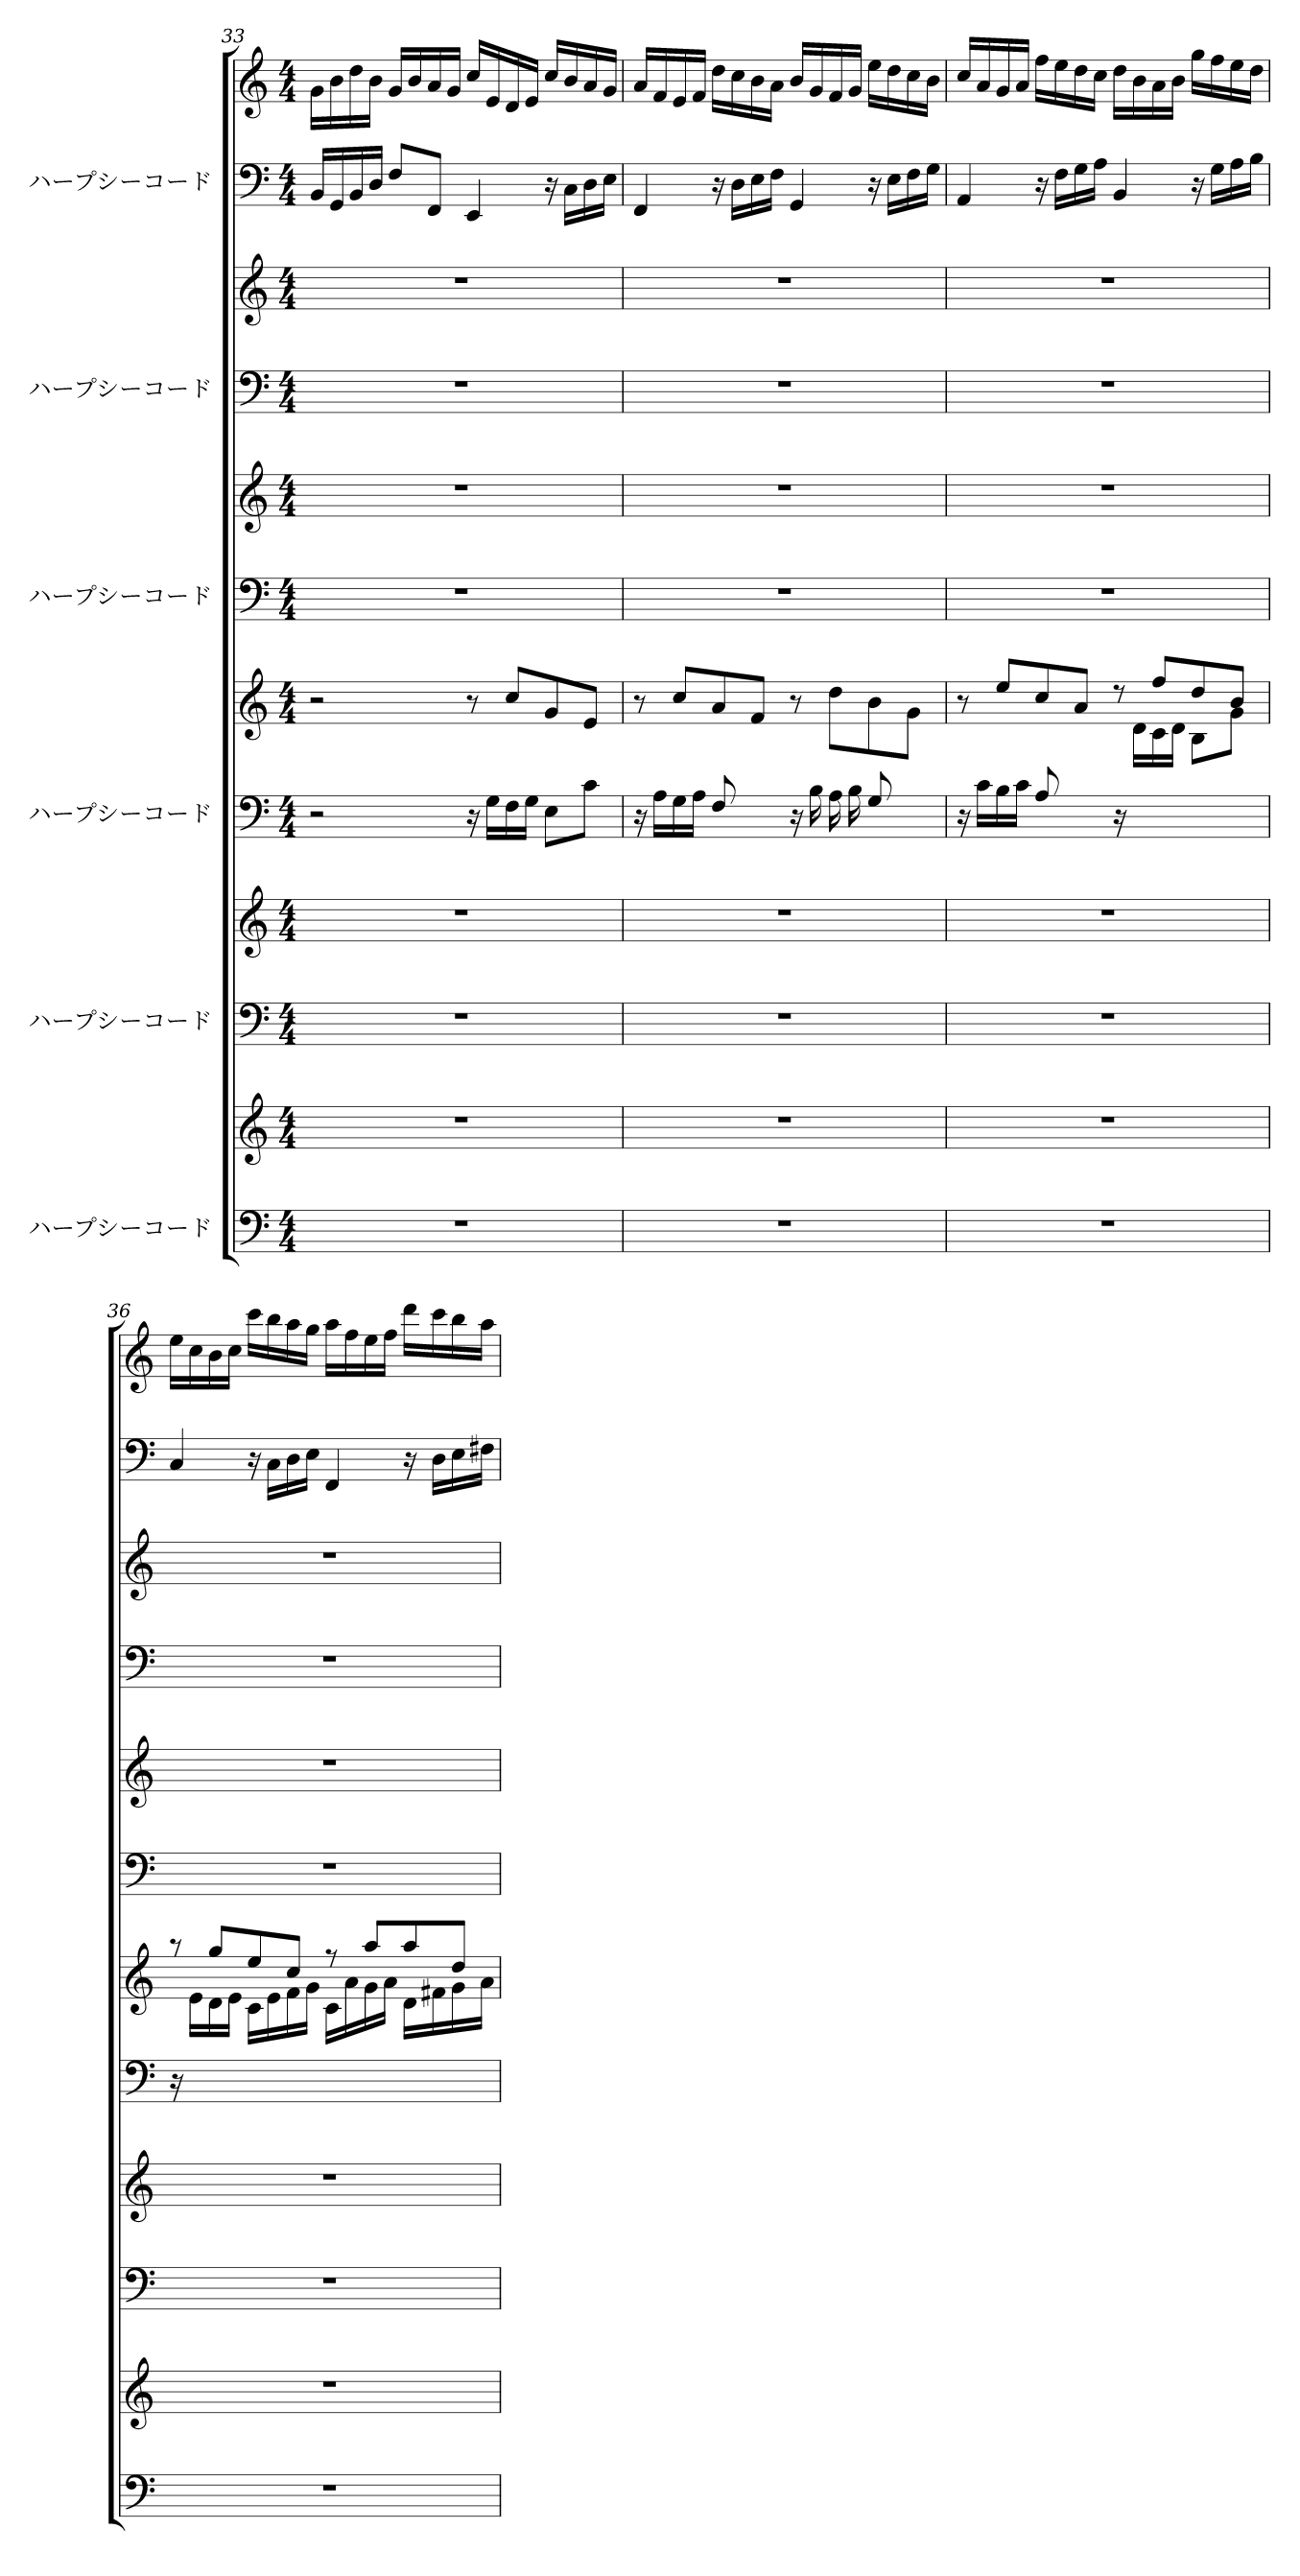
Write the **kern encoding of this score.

**kern	**kern	**kern	**kern	**kern	**kern	**kern	**kern	**kern	**kern	**kern	**kern
*part6	*part6	*part5	*part5	*part4	*part4	*part3	*part3	*part2	*part2	*part1	*part1
*staff12	*staff11	*staff10	*staff9	*staff8	*staff7	*staff6	*staff5	*staff4	*staff3	*staff2	*staff1
*I"ハープシーコード	*	*I"ハープシーコード	*	*I"ハープシーコード	*	*I"ハープシーコード	*	*I"ハープシーコード	*	*I"ハープシーコード	*
!!LO:PB:g=z
*clefF4	*clefG2	*clefF4	*clefG2	*clefF4	*clefG2	*clefF4	*clefG2	*clefF4	*clefG2	*clefF4	*clefG2
*k[]	*k[]	*k[]	*k[]	*k[]	*k[]	*k[]	*k[]	*k[]	*k[]	*k[]	*k[]
*M4/4	*M4/4	*M4/4	*M4/4	*M4/4	*M4/4	*M4/4	*M4/4	*M4/4	*M4/4	*M4/4	*M4/4
=33	=33	=33	=33	=33	=33	=33	=33	=33	=33	=33	=33
1r	1r	1r	1r	2r	2r	1r	1r	1r	1r	16BB/LL	16g\LL
.	.	.	.	.	.	.	.	.	.	16GG/	16b\
.	.	.	.	.	.	.	.	.	.	16BB/	16dd\
.	.	.	.	.	.	.	.	.	.	16D/JJ	16b\JJ
.	.	.	.	.	.	.	.	.	.	8F/L	16g/LL
.	.	.	.	.	.	.	.	.	.	.	16b/
.	.	.	.	.	.	.	.	.	.	8FF/J	16a/
.	.	.	.	.	.	.	.	.	.	.	16g/JJ
.	.	.	.	16r	8r	.	.	.	.	4EE/	16cc/LL
.	.	.	.	16G\LL	.	.	.	.	.	.	16e/
.	.	.	.	16F\	8cc/L	.	.	.	.	.	16d/
.	.	.	.	16G\JJ	.	.	.	.	.	.	16e/JJ
.	.	.	.	8E\L	8g/	.	.	.	.	16r	16cc/LL
.	.	.	.	.	.	.	.	.	.	16C\LL	16b/
.	.	.	.	8c\J	8e/J	.	.	.	.	16D\	16a/
.	.	.	.	.	.	.	.	.	.	16E\JJ	16g/JJ
=34	=34	=34	=34	=34	=34	=34	=34	=34	=34	=34	=34
*	*	*	*	*	*^	*	*	*	*	*	*
1r	1r	1r	1r	16r	8r	4.ryy	1r	1r	1r	1r	4FF/	16a/LL
.	.	.	.	16A\LL	.	.	.	.	.	.	.	16f/
.	.	.	.	16G\	8cc/L	.	.	.	.	.	.	16e/
.	.	.	.	16A\JJ	.	.	.	.	.	.	.	16f/JJ
.	.	.	.	8F/L	8a/	.	.	.	.	.	16r	16dd\LL
.	.	.	.	.	.	.	.	.	.	.	16D\LL	16cc\
.	.	.	.	8ryy	8f/J	8d\J	.	.	.	.	16E\	16b\
.	.	.	.	.	.	.	.	.	.	.	16F\JJ	16a\JJ
.	.	.	.	16r	8r	4.ryy	.	.	.	.	4GG/	16b/LL
.	.	.	.	16B\LL	.	.	.	.	.	.	.	16g/
.	.	.	.	16A\	8dd\L	.	.	.	.	.	.	16f/
.	.	.	.	16B\JJ	.	.	.	.	.	.	.	16g/JJ
.	.	.	.	8G/L	8b\	.	.	.	.	.	16r	16ee\LL
.	.	.	.	.	.	.	.	.	.	.	16E\LL	16dd\
.	.	.	.	8ryy	8g\J	8e\J	.	.	.	.	16F\	16cc\
.	.	.	.	.	.	.	.	.	.	.	16G\JJ	16b\JJ
!!LO:PB:g=z
=35	=35	=35	=35	=35	=35	=35	=35	=35	=35	=35	=35	=35
1r	1r	1r	1r	16r	8r	4.ryy	1r	1r	1r	1r	4AA/	16cc/LL
.	.	.	.	16c\LL	.	.	.	.	.	.	.	16a/
.	.	.	.	16B\	8ee/L	.	.	.	.	.	.	16g/
.	.	.	.	16c\JJ	.	.	.	.	.	.	.	16a/JJ
.	.	.	.	8A/L	8cc/	.	.	.	.	.	16r	16ff\LL
.	.	.	.	.	.	.	.	.	.	.	16F\LL	16ee\
.	.	.	.	8ryy	8a/J	8f\J	.	.	.	.	16G\	16dd\
.	.	.	.	.	.	.	.	.	.	.	16A\JJ	16cc\JJ
.	.	.	.	16r	8r	16ryy	.	.	.	.	4BB/	16dd\LL
.	.	.	.	4..ryy	.	16d\LL	.	.	.	.	.	16b\
.	.	.	.	.	8ff/L	16c\	.	.	.	.	.	16a\
.	.	.	.	.	.	16d\JJ	.	.	.	.	.	16b\JJ
.	.	.	.	.	8dd/	8B\L	.	.	.	.	16r	16gg\LL
.	.	.	.	.	.	.	.	.	.	.	16G\LL	16ff\
.	.	.	.	.	8b/J	8g\J	.	.	.	.	16A\	16ee\
.	.	.	.	.	.	.	.	.	.	.	16B\JJ	16dd\JJ
=36	=36	=36	=36	=36	=36	=36	=36	=36	=36	=36	=36	=36
1r	1r	1r	1r	16r	8r	16ryy	1r	1r	1r	1r	4C/	16ee\LL
.	.	.	.	2...ryy	.	16e\LL	.	.	.	.	.	16cc\
.	.	.	.	.	8gg/L	16d\	.	.	.	.	.	16b\
.	.	.	.	.	.	16e\JJ	.	.	.	.	.	16cc\JJ
.	.	.	.	.	8ee/	16c\LL	.	.	.	.	16r	16ccc\LL
.	.	.	.	.	.	16e\	.	.	.	.	16C\LL	16bb\
.	.	.	.	.	8cc/J	16f\	.	.	.	.	16D\	16aa\
.	.	.	.	.	.	16g\JJ	.	.	.	.	16E\JJ	16gg\JJ
.	.	.	.	.	8r	16c\LL	.	.	.	.	4FF/	16aa\LL
.	.	.	.	.	.	16a\	.	.	.	.	.	16ff\
.	.	.	.	.	8aa/L	16g\	.	.	.	.	.	16ee\
.	.	.	.	.	.	16a\JJ	.	.	.	.	.	16ff\JJ
.	.	.	.	.	8aa/	16d\LL	.	.	.	.	16r	16ddd\LL
.	.	.	.	.	.	16f#X\	.	.	.	.	16D\LL	16ccc\
.	.	.	.	.	8dd/J	16g\	.	.	.	.	16E\	16bb\
.	.	.	.	.	.	16a\JJ	.	.	.	.	16F#X\JJ	16aa\JJ
*	*	*	*	*	*v	*v	*	*	*	*	*	*
=	=	=	=	=	=	=	=	=	=	=	=
*-	*-	*-	*-	*-	*-	*-	*-	*-	*-	*-	*-
